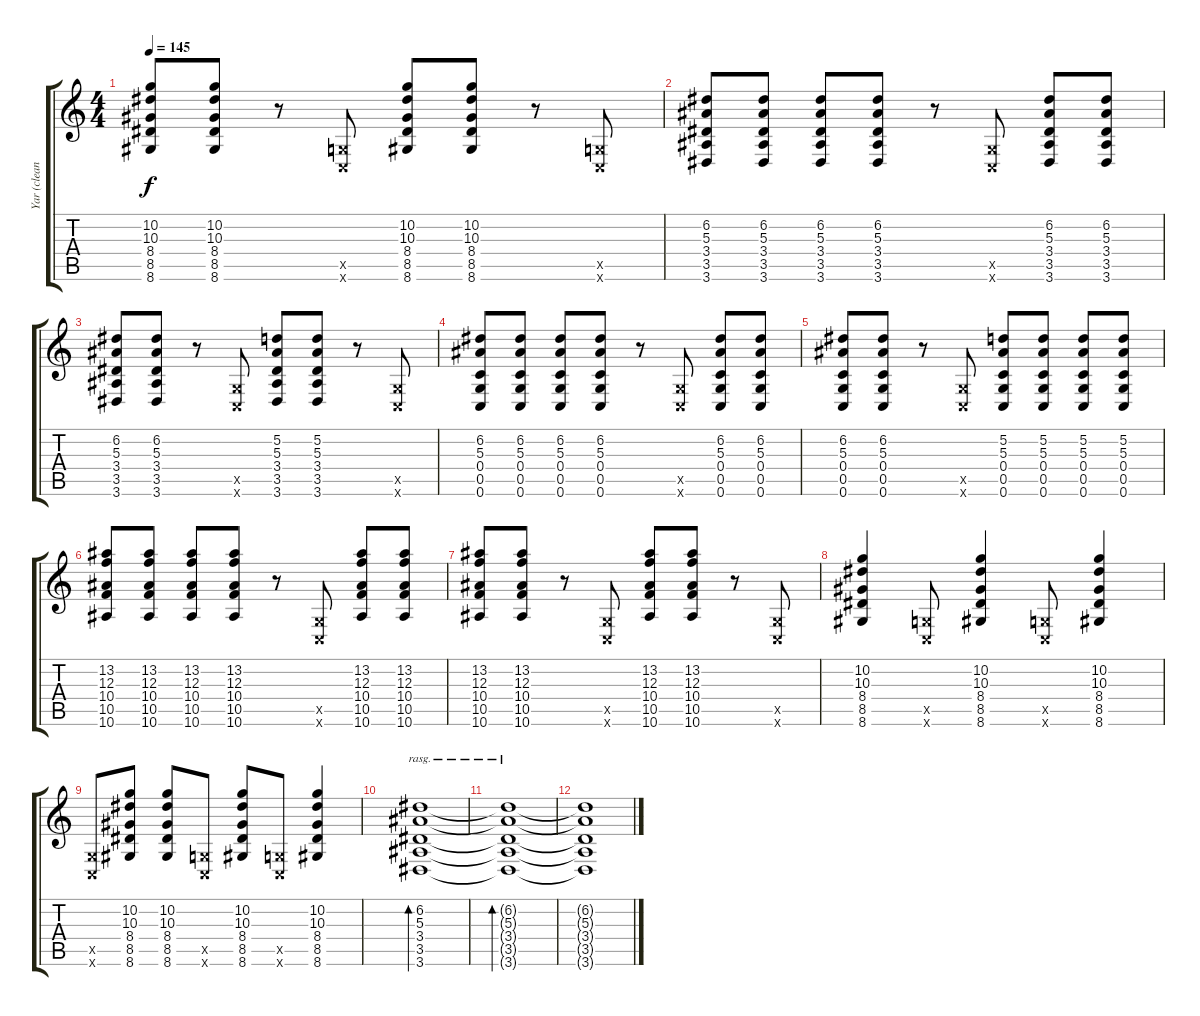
\track ("Yar (clean)" "Yar (clean") {instrument electricguitarjazz}
\staff {score tabs}
\tuning (D4 A3 F3 C3 G2 C2) {hide}
\ts (4 4)
\tempo 145
\clef g2
\ks c
(10.2 10.3 8.4 8.5 8.6).8{dy f} (10.2 10.3 8.4 8.5 8.6).8 r.8 (0.5{x} 0.6{x}).8 (10.2 10.3 8.4 8.5 8.6).8 (10.2 10.3 8.4 8.5 8.6).8 r.8 (0.5{x} 0.6{x}).8 |
(6.2 5.3 3.4 3.5 3.6).8 (6.2 5.3 3.4 3.5 3.6).8 (6.2 5.3 3.4 3.5 3.6).8 (6.2 5.3 3.4 3.5 3.6).8 r.8 (0.5{x} 0.6{x}).8 (6.2 5.3 3.4 3.5 3.6).8 (6.2 5.3 3.4 3.5 3.6).8 |
(6.2 5.3 3.4 3.5 3.6).8 (6.2 5.3 3.4 3.5 3.6).8 r.8 (0.5{x} 0.6{x}).8 (5.2 5.3 3.4 3.5 3.6).8 (5.2 5.3 3.4 3.5 3.6).8 r.8 (0.5{x} 0.6{x}).8 |
(6.2 5.3 0.4 0.5 0.6).8 (6.2 5.3 0.4 0.5 0.6).8 (6.2 5.3 0.4 0.5 0.6).8 (6.2 5.3 0.4 0.5 0.6).8 r.8 (0.5{x} 0.6{x}).8 (6.2 5.3 0.4 0.5 0.6).8 (6.2 5.3 0.4 0.5 0.6).8 |
(6.2 5.3 0.4 0.5 0.6).8 (6.2 5.3 0.4 0.5 0.6).8 r.8 (0.5{x} 0.6{x}).8 (5.2 5.3 0.4 0.5 0.6).8 (5.2 5.3 0.4 0.5 0.6).8 (5.2 5.3 0.4 0.5 0.6).8 (5.2 5.3 0.4 0.5 0.6).8 |
(13.2 12.3 10.4 10.5 10.6).8 (13.2 12.3 10.4 10.5 10.6).8 (13.2 12.3 10.4 10.5 10.6).8 (13.2 12.3 10.4 10.5 10.6).8 r.8 (0.5{x} 0.6{x}).8 (13.2 12.3 10.4 10.5 10.6).8 (13.2 12.3 10.4 10.5 10.6).8 |
(13.2 12.3 10.4 10.5 10.6).8 (13.2 12.3 10.4 10.5 10.6).8 r.8 (0.5{x} 0.6{x}).8 (13.2 12.3 10.4 10.5 10.6).8 (13.2 12.3 10.4 10.5 10.6).8 r.8 (0.5{x} 0.6{x}).8 |
(10.2 10.3 8.4 8.5 8.6).4 (0.5{x} 0.6{x}).8 (10.2 10.3 8.4 8.5 8.6).4 (0.5{x} 0.6{x}).8 (10.2 10.3 8.4 8.5 8.6).4 |
(0.5{x} 0.6{x}).8 (10.2 10.3 8.4 8.5 8.6).8 (10.2 10.3 8.4 8.5 8.6).8 (0.5{x} 0.6{x}).8 (10.2 10.3 8.4 8.5 8.6).8 (0.5{x} 0.6{x}).8 (10.2 10.3 8.4 8.5 8.6).4 |
(6.2 5.3 3.4 3.5 3.6).1{bd 480 rasg ii} |
(6.2{t} 5.3{t} 3.4{t} 3.5{t} 3.6{t}).1{bd 480 rasg ii} |
(6.2{t} 5.3{t} 3.4{t} 3.5{t} 3.6{t}).1
